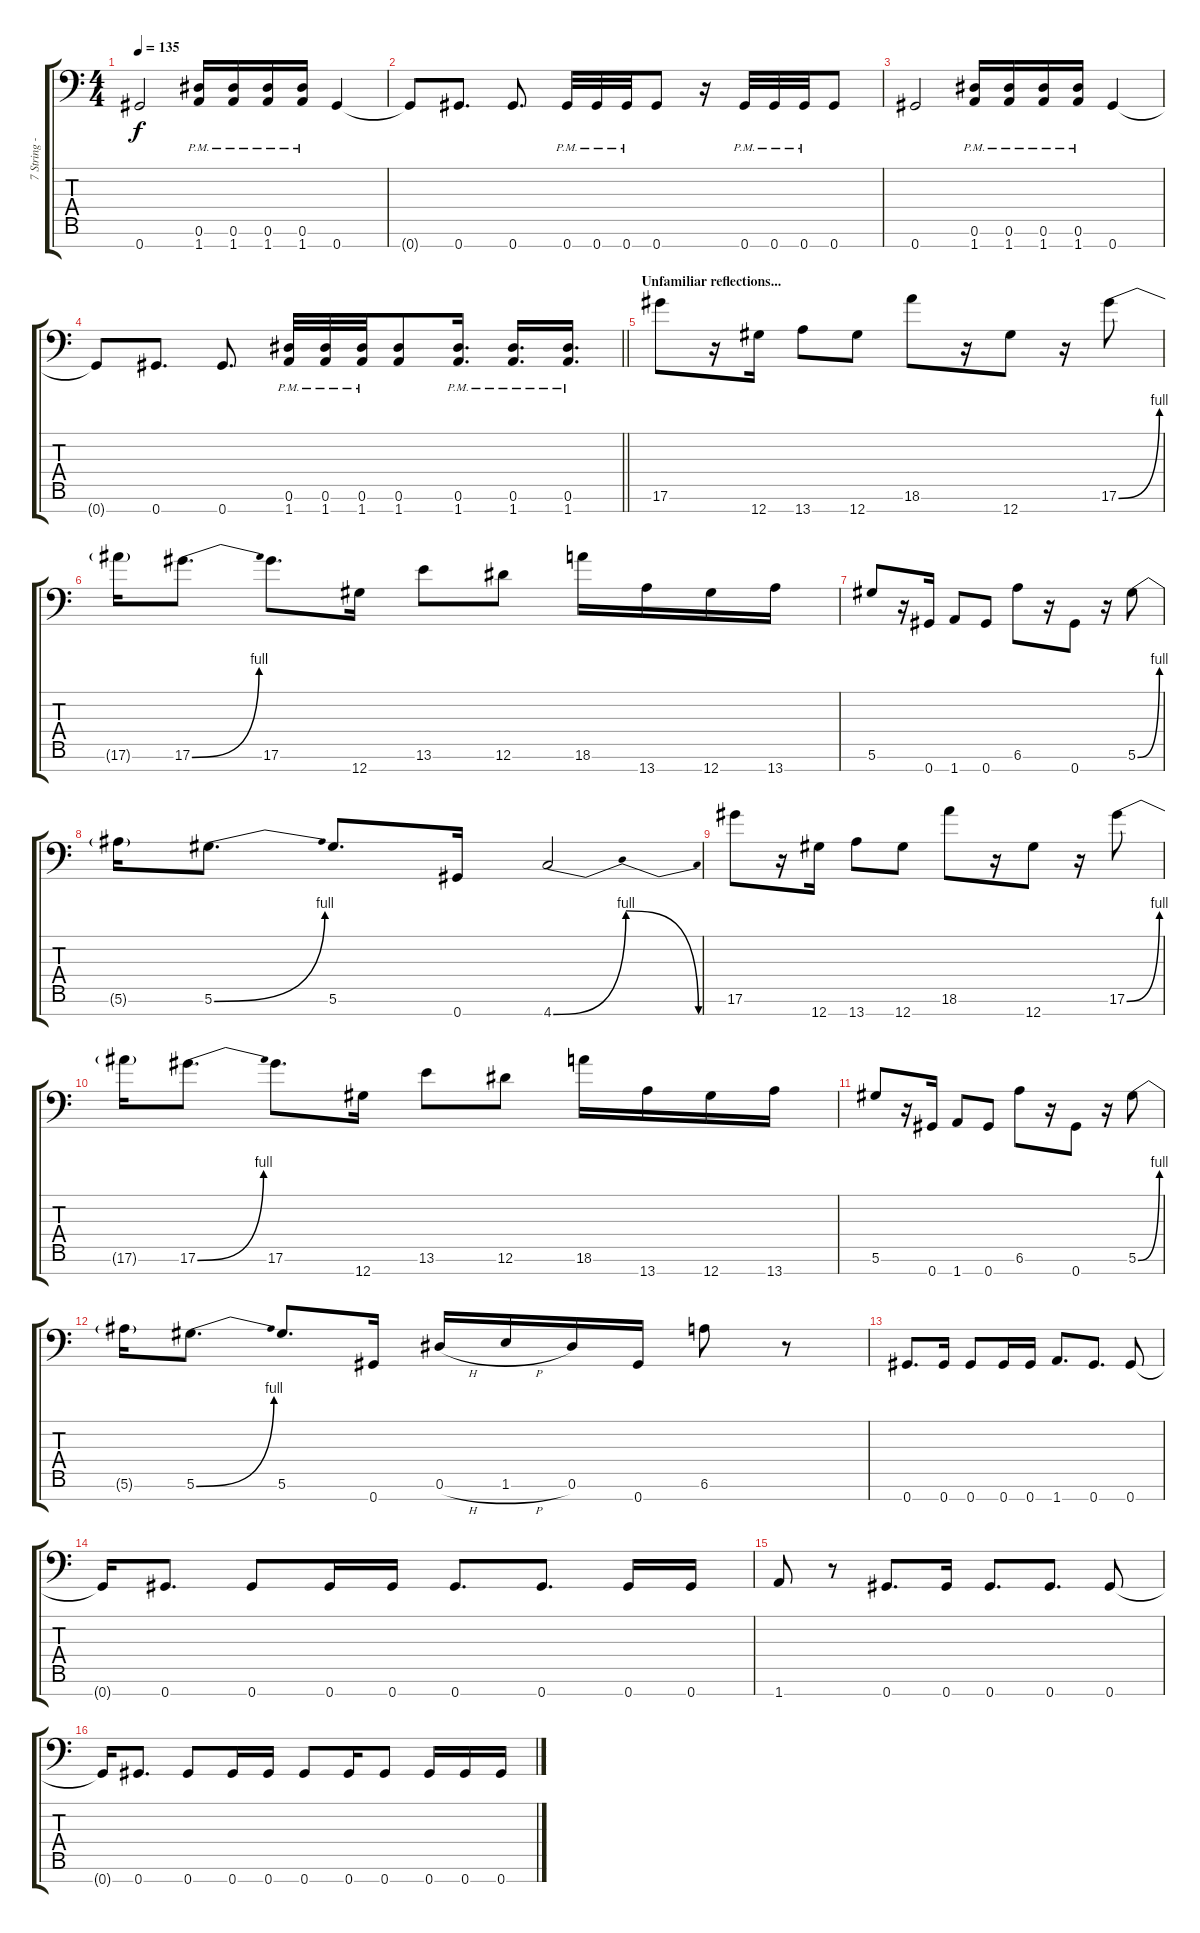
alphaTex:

\track ("7 String - Josh" "7 String -") {instrument distortionguitar}
\staff {score tabs}
\tuning (Eb4 Bb3 Gb3 Db3 Ab2 Eb2 Ab1) {hide}
\ts (4 4)
\tempo 135
\clef f4
\ks c
0.7.2{dy f} (0.6{pm} 1.7).16 (0.6{pm} 1.7).16 (0.6{pm} 1.7).16 (0.6{pm} 1.7).16 0.7.4 |
0.7{t}.8 0.7.8{d} 0.7.8{d} 0.7{pm}.32 0.7{pm}.32 0.7{pm}.32 0.7.8 r.16 0.7{pm}.32 0.7{pm}.32 0.7{pm}.32 0.7.8 |
0.7.2 (0.6 1.7{pm}).16 (0.6 1.7{pm}).16 (0.6 1.7{pm}).16 (0.6 1.7{pm}).16 0.7.4 |
\barLineRight lightlight
0.7{t}.8 0.7.8{d} 0.7.8{d} (0.6 1.7{pm}).32 (0.6 1.7{pm}).32 (0.6 1.7{pm}).32 (0.6 1.7).8 (0.6 1.7{pm}).16{d} (0.6 1.7{pm}).16{d} (0.6 1.7{pm}).16{d} |
\section ("" "Unfamiliar reflections...")
17.6.8 r.16 12.7.16 13.7.8 12.7.8 18.6.8 r.16 12.7.8 r.16 17.6{be (bend 0 0 60 4)}.8 |
17.6{t}.16 17.6{be (bend 0 0 60 4)}.8{d} 17.6.8{d} 12.7.16 13.6.8 12.6.8 18.6.16 13.7.16 12.7.16 13.7.16 |
5.6.8 r.16 0.7.16 1.7.8 0.7.8 6.6.8 r.16 0.7.8 r.16 5.6{be (bend 0 0 60 4)}.8 |
5.6{t}.16 5.6{be (bend 0 0 60 4)}.8{d} 5.6.8{d} 0.7.16 4.7{be (bendrelease 0 0 15 4 30 4 60 0)}.2 |
17.6.8 r.16 12.7.16 13.7.8 12.7.8 18.6.8 r.16 12.7.8 r.16 17.6{be (bend 0 0 60 4)}.8 |
17.6{t}.16 17.6{be (bend 0 0 60 4)}.8{d} 17.6.8{d} 12.7.16 13.6.8 12.6.8 18.6.16 13.7.16 12.7.16 13.7.16 |
5.6.8 r.16 0.7.16 1.7.8 0.7.8 6.6.8 r.16 0.7.8 r.16 5.6{be (bend 0 0 60 4)}.8 |
5.6{t}.16 5.6{be (bend 0 0 60 4)}.8{d} 5.6.8{d} 0.7.16 0.6{h}.16 1.6{h}.16 0.6.16 0.7.16 6.6.8 r.8 |
0.7.8{d} 0.7.16 0.7.8 0.7.16 0.7.16 1.7.8{d} 0.7.8{d} 0.7.8 |
0.7{t}.16 0.7.8{d} 0.7.8 0.7.16 0.7.16 0.7.8{d} 0.7.8{d} 0.7.16 0.7.16 |
1.7.8 r.8 0.7.8{d} 0.7.16 0.7.8{d} 0.7.8{d} 0.7.8 |
0.7{t}.16 0.7.8{d} 0.7.8 0.7.16 0.7.16 0.7.8 0.7.16 0.7.8 0.7.16 0.7.16 0.7.16
